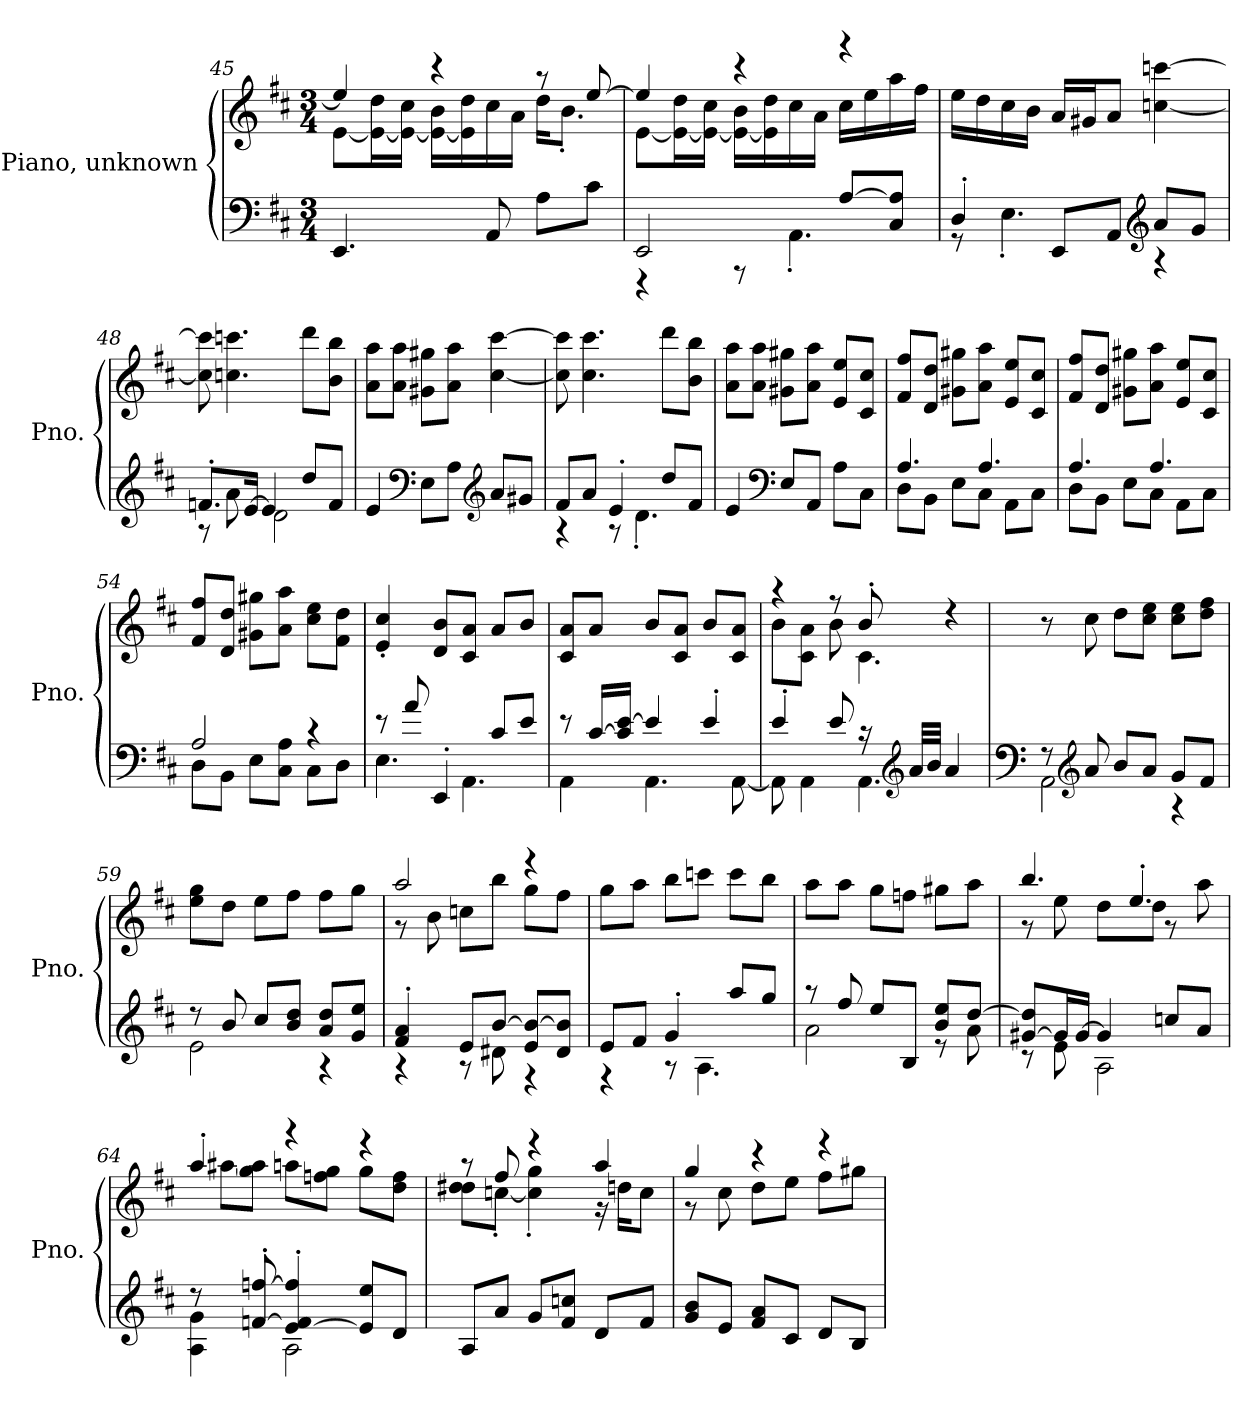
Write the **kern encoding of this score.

**kern	**kern
*part1	*part1
*staff2	*staff1
*I"Piano, unknown	*
*I'Pno.	*
*clefF4	*clefG2
*k[f#c#]	*k[f#c#]
*M3/4	*M3/4
=45	=45
*	*^
4.EE/	4ee/]	[8e\L
.	.	16e\_ 16dd\L
.	.	16e\_ 16cc#\JJ
.	4r	16e\_ 16b\LL
.	.	16e\] 16dd\
8AA/	.	16cc#\
.	.	16a\JJ
8A\L	8r	16dd\KL
.	.	8.b'\J
8c#\J	[8ee/	.
!!LO:LB:g=z	!!
=46	=46	=46
*^	*	*
2EE/	4r	4ee/]	[8e\L
.	.	.	16e\_ 16dd\L
.	.	.	16e\_ 16cc#\JJ
.	8r	4r	16e\_ 16b\LL
.	.	.	16e\] 16dd\
.	4.AA'\	.	16cc#\
.	.	.	16a\JJ
[8A/L	.	4r	16cc#\LL
.	.	.	16ee\
8C#/ 8A/]J	.	.	16aa\
.	.	.	16ff#\JJ
*	*	*v	*v
=47	=47	=47
4D'/	8r	16ee\LL
.	.	16dd\
.	4.E'\	16cc#\
.	.	16b\JJ
8EE/L	.	16a/LL
.	.	16g#X/J
8AA/J	.	8a/J
*clefG2	*	*
8a/L	4r	[4ccn\ [4cccn\
8g/J	.	.
=48	=48	=48
8.fn'/L	8r	8cc\] 8ccc\]
.	8a\	4.ccn\ 4.cccn\
[16e/Jk	.	.
4e/]	2d\	.
8dd/L	.	8ddd\L
8f/J	.	8b\ 8bb\J
*v	*v	*
!!LO:LB:g=z
=49	=49
4e/	8a\ 8aa\L
.	8a\ 8aa\J
*clefF4	*
8E\L	8g#X\ 8gg#X\L
8A\J	8a\ 8aa\J
*clefG2	*
8a/L	[4cc#\ [4ccc#\
8g#X/J	.
=50	=50
*^	*
8f#/L	4r	8cc#\] 8ccc#\]
8a/J	.	4.cc#\ 4.ccc#\
4e'/	8r	.
.	4.d'\	.
8dd/L	.	8ddd\L
8f#/J	.	8b\ 8bb\J
*v	*v	*
=51	=51
4e/	8a\ 8aa\L
.	8a\ 8aa\J
*clefF4	*
8E/L	8g#X\ 8gg#X\L
8AA/J	8a\ 8aa\J
8A\L	8e/ 8ee/L
8C#\J	8c#/ 8cc#/J
=52	=52
*^	*
4.A/	8D\L	8f#/ 8ff#/L
.	8BB\J	8d/ 8dd/J
.	8E\L	8g#X\ 8gg#X\L
4.A/	8C#\J	8a\ 8aa\J
.	8AA\L	8e/ 8ee/L
.	8C#\J	8c#/ 8cc#/J
=53	=53	=53
4.A/	8D\L	8f#/ 8ff#/L
.	8BB\J	8d/ 8dd/J
.	8E\L	8g#X\ 8gg#X\L
4.A/	8C#\J	8a\ 8aa\J
.	8AA\L	8e/ 8ee/L
.	8C#\J	8c#/ 8cc#/J
!!LO:LB:g=z
=54	=54	=54
2A/	8D\L	8f#/ 8ff#/L
.	8BB\J	8d/ 8dd/J
.	8E\L	8g#X\ 8gg#X\L
.	8C#\ 8A\J	8a\ 8aa\J
4r	8C#\L	8cc#\ 8ee\L
.	8D\J	8f#\ 8dd\J
=55	=55	=55
8r	4.E\	4e/' 4cc#/'
8a/	.	.
4EE'/	.	8d/ 8b/L
.	4.AA\	8c#/ 8a/J
8c#/L	.	8a/L
8e/J	.	8b/J
=56	=56	=56
8r	4AA\	8c#/ 8a/L
[16c#/LL	.	8a/J
16c#/] [16e/JJ	.	.
4e/]	4.AA\	8b/L
.	.	8c#/ 8a/J
4e'/	.	8b/L
.	[8AA\	8c#/ 8a/J
=57	=57	=57
*	*	*^
4e'/	8AA\]	4r	8b\L
.	4AA\	.	8c#\ 8a\J
8e/	.	8r	8b\
16r	4.AA\	8b'/	4.c#\
*clefG2	*	*	*
32a/LLL	.	.	.
32b/JJJ	.	.	.
4a/	.	4r	.
*	*	*v	*v
!!LO:PB:g=z
=58	=58	=58
*clefF4	*	*
8r	2AA\	8r
*clefG2	*	*
8a/	.	8cc#\
8b/L	.	8dd\L
8a/J	.	8cc#\ 8ee\J
8g/L	4r	8cc#\ 8ee\L
8f#/J	.	8dd\ 8ff#\J
=59	=59	=59
8r	2e\	8ee\ 8gg\L
8b/	.	8dd\J
8cc#/L	.	8ee\L
8b/ 8dd/J	.	8ff#\J
8a/ 8dd/L	4r	8ff#\L
8g/ 8ee/J	.	8gg\J
=60	=60	=60
*	*	*^
4f#/' 4a/'	4r	2aa/	8r
.	.	.	8b\
8e/L	8r	.	8ccn\L
[8b/J	8d#X\	.	8bb\J
8e/ 8b/_L	4r	4r	8gg\L
8d#/ 8b/]J	.	.	8ff#\J
*	*	*v	*v
=61	=61	=61
8e/L	4r	8gg\L
8f#/J	.	8aa\J
4g'/	8r	8bb\L
.	4.A\	8cccn\J
8aa/L	.	8ccc\L
8gg/J	.	8bb\J
=62	=62	=62
8r	2a\	8aa\L
8ff#/	.	8aa\J
8ee/L	.	8gg\L
8B/J	.	8ffn\J
8b/ 8ee/L	8r	8gg#X\L
[8dd/J	8a\	8aa\J
!!LO:LB:g=z
=63	=63	=63
*	*	*^
[8g#X/ 8dd/]L	8r	4.bb/	8r
16g#/L]	8e\	.	8ee\
[16g#/JJ	.	.	.
4g#/]	2A\	.	8dd\L
.	.	4.ee'/	8dd\J
8ccn/L	.	.	8r
8a/J	.	.	8aa\
=64	=64	=64	=64
8r	4A\ 4g\	4aa'/	[8aa#X\L
[8fn/' [8ffn/'	.	.	8gg\ 8aa#\]J
[4e/' 4f/]' 4ff/]'	2A\	4r	8aan\L
.	.	.	8ffn\ 8gg\J
8e/] 8ee/L	.	4r	8gg\L
8d/J	.	.	8dd\ 8ff\J
*v	*v	*	*
=65	=65	=65
8A/L	8r	8dd\ 8dd#X\L
8a/J	8ff#/	[8ccn'\J
8g/L	4r	4cc\]' 4gg\'
8f#/ 8ccn/J	.	.
8d/L	4aa/	16r
.	.	16ddn\KL
8f#/J	.	8cc\J
=66	=66	=66
8g/ 8b/L	4gg/	8r
8e/J	.	8cc#\
8f#/ 8a/L	4r	8dd\L
8c#/J	.	8ee\J
8d/L	4r	8ff#\L
8B/J	.	8gg#X\J
*	*v	*v
=	=
*-	*-
